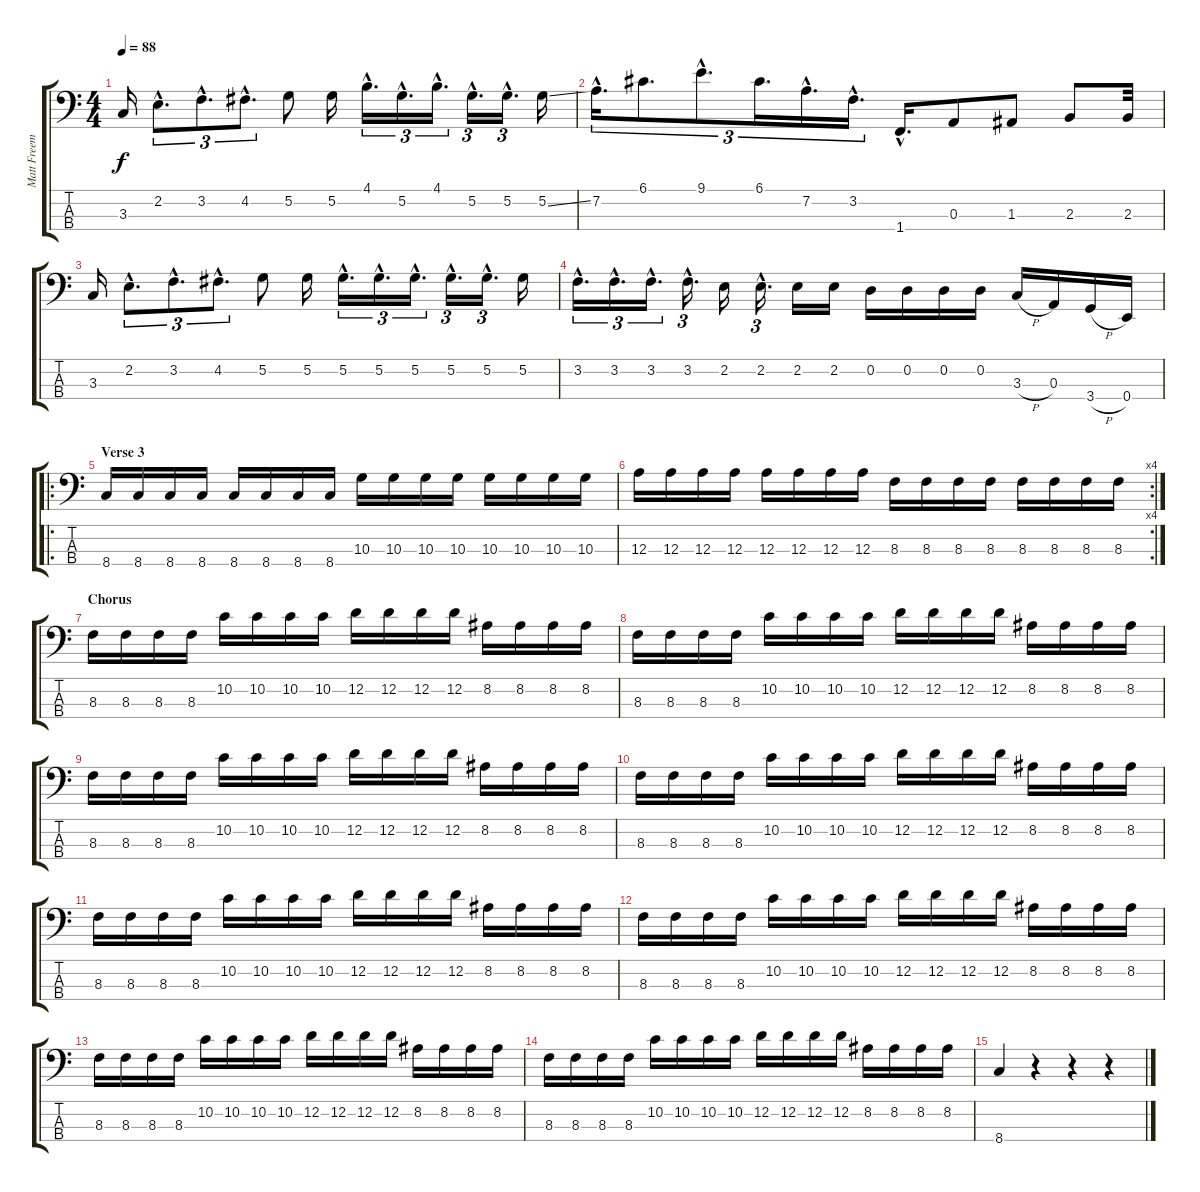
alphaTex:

\track ("Matt Freeman" "Matt Freem") {instrument electricbasspick}
\staff {score tabs}
\tuning (G2 D2 A1 E1) {hide}
\ts (4 4)
\tempo 88
\clef f4
\ks c
3.3.16{dy f} 2.2{hac}.8{d tu (3 2)} 3.2{hac}.8{d tu (3 2)} 4.2{hac}.8{d tu (3 2)} 5.2.8 5.2.16 4.1{hac}.16{d tu (3 2)} 5.2{hac}.16{d tu (3 2)} 4.1{hac}.16{d tu (3 2)} 5.2{hac}.16{d tu (3 2)} 5.2{hac}.16{d tu (3 2)} 5.2{ss}.16 |
7.2{hac}.16{d tu (3 2)} 6.1.8{d tu (3 2)} 9.1{hac}.8{d tu (3 2)} 6.1.16{d tu (3 2)} 7.2{hac}.16{d tu (3 2)} 3.2{hac}.16{d tu (3 2)} 1.4{hac}.16{d} 0.3.8 1.3.8 2.3.8 2.3.32 |
3.3.16 2.2{hac}.8{d tu (3 2)} 3.2{hac}.8{d tu (3 2)} 4.2{hac}.8{d tu (3 2)} 5.2.8 5.2.16 5.2{hac}.16{d tu (3 2)} 5.2{hac}.16{d tu (3 2)} 5.2{hac}.16{d tu (3 2)} 5.2{hac}.16{d tu (3 2)} 5.2{hac}.16{d tu (3 2)} 5.2.16 |
3.2{hac}.16{d tu (3 2)} 3.2{hac}.16{d tu (3 2)} 3.2{hac}.16{d tu (3 2)} 3.2{hac}.16{d tu (3 2)} 2.2.16 2.2{hac}.16{d tu (3 2)} 2.2.16 2.2.16 0.2.16 0.2.16 0.2.16 0.2.16 3.3{h}.16 0.3.16 3.4{h}.16 0.4.16 |
\ro
\section ("" "Verse 3")
8.4.16 8.4.16 8.4.16 8.4.16 8.4.16 8.4.16 8.4.16 8.4.16 10.3.16 10.3.16 10.3.16 10.3.16 10.3.16 10.3.16 10.3.16 10.3.16 |
\rc 4
12.3.16 12.3.16 12.3.16 12.3.16 12.3.16 12.3.16 12.3.16 12.3.16 8.3.16 8.3.16 8.3.16 8.3.16 8.3.16 8.3.16 8.3.16 8.3.16 |
\section ("" "Chorus")
8.3.16 8.3.16 8.3.16 8.3.16 10.2.16 10.2.16 10.2.16 10.2.16 12.2.16 12.2.16 12.2.16 12.2.16 8.2.16 8.2.16 8.2.16 8.2.16 |
8.3.16 8.3.16 8.3.16 8.3.16 10.2.16 10.2.16 10.2.16 10.2.16 12.2.16 12.2.16 12.2.16 12.2.16 8.2.16 8.2.16 8.2.16 8.2.16 |
8.3.16 8.3.16 8.3.16 8.3.16 10.2.16 10.2.16 10.2.16 10.2.16 12.2.16 12.2.16 12.2.16 12.2.16 8.2.16 8.2.16 8.2.16 8.2.16 |
8.3.16 8.3.16 8.3.16 8.3.16 10.2.16 10.2.16 10.2.16 10.2.16 12.2.16 12.2.16 12.2.16 12.2.16 8.2.16 8.2.16 8.2.16 8.2.16 |
8.3.16 8.3.16 8.3.16 8.3.16 10.2.16 10.2.16 10.2.16 10.2.16 12.2.16 12.2.16 12.2.16 12.2.16 8.2.16 8.2.16 8.2.16 8.2.16 |
8.3.16 8.3.16 8.3.16 8.3.16 10.2.16 10.2.16 10.2.16 10.2.16 12.2.16 12.2.16 12.2.16 12.2.16 8.2.16 8.2.16 8.2.16 8.2.16 |
8.3.16 8.3.16 8.3.16 8.3.16 10.2.16 10.2.16 10.2.16 10.2.16 12.2.16 12.2.16 12.2.16 12.2.16 8.2.16 8.2.16 8.2.16 8.2.16 |
8.3.16 8.3.16 8.3.16 8.3.16 10.2.16 10.2.16 10.2.16 10.2.16 12.2.16 12.2.16 12.2.16 12.2.16 8.2.16 8.2.16 8.2.16 8.2.16 |
8.4.4 r.4 r.4 r.4
